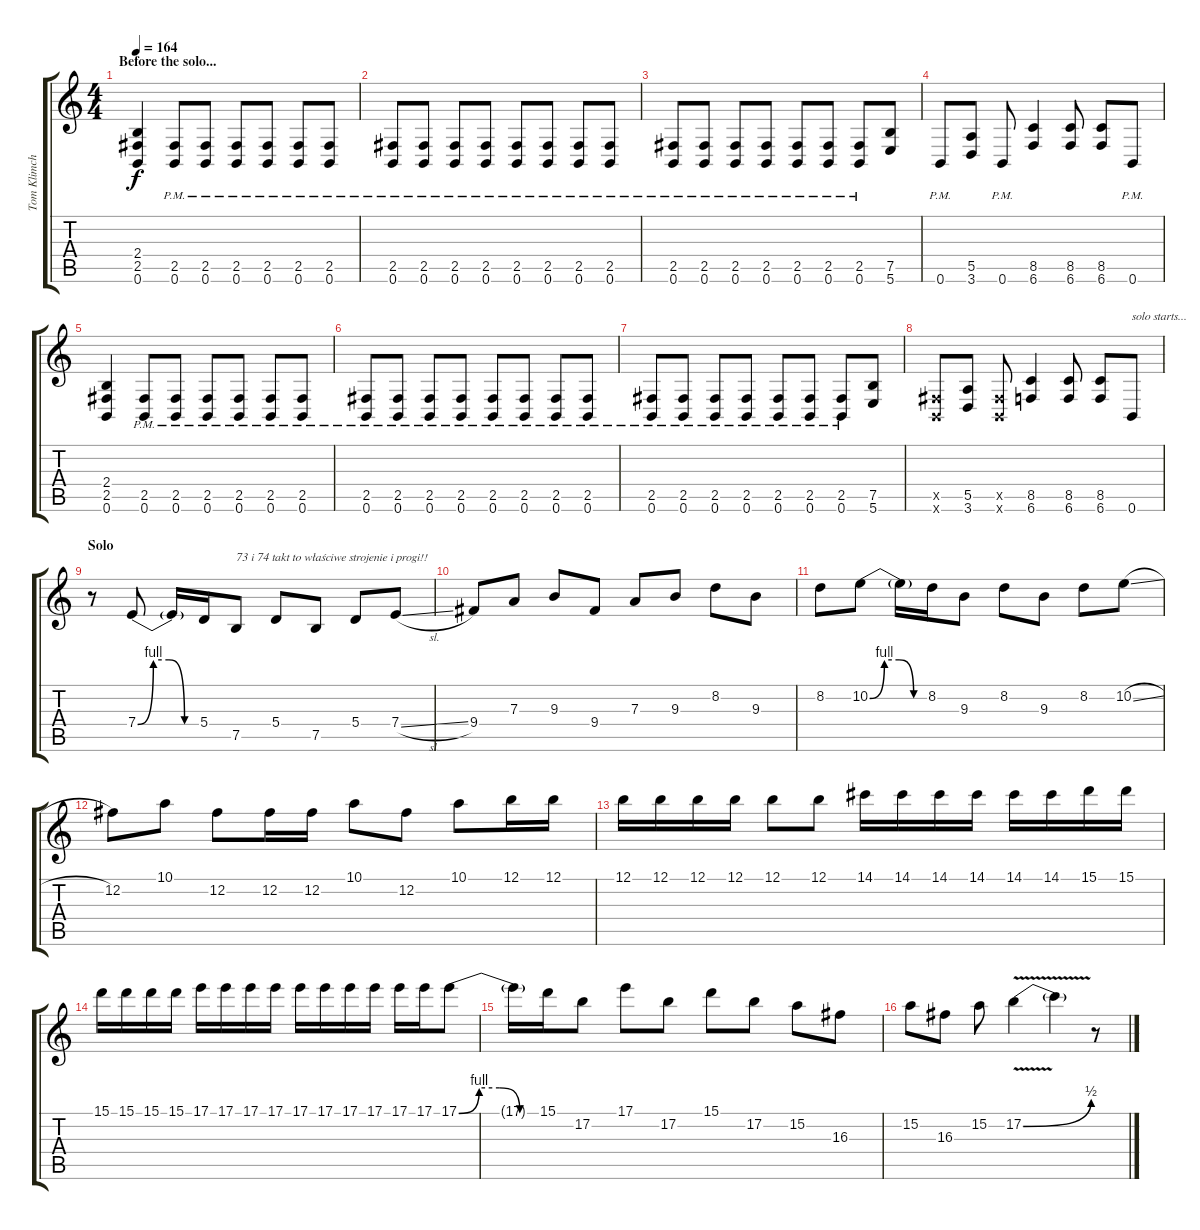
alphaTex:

\track ("Tom Klimchuck (lead guitar)" "Tom Klimch") {instrument distortionguitar}
\staff {score tabs}
\tuning (B3 Gb3 D3 A2 E2 B1) {hide}
\ts (4 4)
\section ("" "Before the solo...")
\tempo 164
\clef g2
\ks c
(2.4 2.5 0.6).4{dy f volume 16} (2.5{pm} 0.6{pm}).8 (2.5{pm} 0.6{pm}).8 (2.5{pm} 0.6{pm}).8 (2.5{pm} 0.6{pm}).8 (2.5{pm} 0.6{pm}).8 (2.5{pm} 0.6{pm}).8 |
(2.5{pm} 0.6{pm}).8 (2.5{pm} 0.6{pm}).8 (2.5{pm} 0.6{pm}).8 (2.5{pm} 0.6{pm}).8 (2.5{pm} 0.6{pm}).8 (2.5{pm} 0.6{pm}).8 (2.5{pm} 0.6{pm}).8 (2.5{pm} 0.6{pm}).8 |
(2.5{pm} 0.6{pm}).8 (2.5{pm} 0.6{pm}).8 (2.5{pm} 0.6{pm}).8 (2.5{pm} 0.6{pm}).8 (2.5{pm} 0.6{pm}).8 (2.5{pm} 0.6{pm}).8 (2.5{pm} 0.6{pm}).8 (7.5 5.6).8 |
0.6{pm}.8 (5.5 3.6).8 0.6{pm}.8 (8.5 6.6).4 (8.5 6.6).8 (8.5 6.6).8 0.6{pm}.8 |
(2.4 2.5 0.6).4 (2.5{pm} 0.6{pm}).8 (2.5{pm} 0.6{pm}).8 (2.5{pm} 0.6{pm}).8 (2.5{pm} 0.6{pm}).8 (2.5{pm} 0.6{pm}).8 (2.5{pm} 0.6{pm}).8 |
(2.5{pm} 0.6{pm}).8 (2.5{pm} 0.6{pm}).8 (2.5{pm} 0.6{pm}).8 (2.5{pm} 0.6{pm}).8 (2.5{pm} 0.6{pm}).8 (2.5{pm} 0.6{pm}).8 (2.5{pm} 0.6{pm}).8 (2.5{pm} 0.6{pm}).8 |
(2.5{pm} 0.6{pm}).8 (2.5{pm} 0.6{pm}).8 (2.5{pm} 0.6{pm}).8 (2.5{pm} 0.6{pm}).8 (2.5{pm} 0.6{pm}).8 (2.5{pm} 0.6{pm}).8 (2.5{pm} 0.6{pm}).8 (7.5 5.6).8 |
(2.5{x} 0.6{x}).8 (5.5 3.6).8 (2.5{x} 0.6{x}).8 (8.5 6.6).4 (8.5 6.6).8 (8.5 6.6).8 0.6.8{txt "solo starts..."} |
\section ("" "Solo")
r.8{volume 16} 7.4{be (custom 0 0 15 4 30 4 45 0 60 0)}.8 7.4{t}.16 5.4.16 7.5.8{txt "73 i 74 takt to właściwe strojenie i progi!!"} 5.4.8 7.5.8 5.4.8 7.4{sl}.8 |
9.4.8 7.3.8 9.3.8 9.4.8 7.3.8 9.3.8 8.2.8 9.3.8 |
8.2.8 10.2{be (custom 0 0 15 4 30 4 45 0 60 0)}.8 10.2{t}.16 8.2.16 9.3.8 8.2.8 9.3.8 8.2.8 10.2{sl}.8 |
12.2.8 10.1.8 12.2.8 12.2.16 12.2.16 10.1.8 12.2.8 10.1.8 12.1.16 12.1.16 |
12.1.16 12.1.16 12.1.16 12.1.16 12.1.8 12.1.8 14.1.16 14.1.16 14.1.16 14.1.16 14.1.16 14.1.16 15.1.16 15.1.16 |
15.1.16 15.1.16 15.1.16 15.1.16 17.1.16 17.1.16 17.1.16 17.1.16 17.1.16 17.1.16 17.1.16 17.1.16 17.1.16 17.1.16 17.1{be (custom 0 0 15 4 30 4 45 0 60 0)}.8 |
17.1{t}.16 15.1.16 17.2.8 17.1.8 17.2.8 15.1.8 17.2.8 15.2.8 16.3.8 |
15.2.8 16.3.8 15.2.8 17.2{be (bend 0 0 60 2) v}.4 17.2{t}.4 r.8
